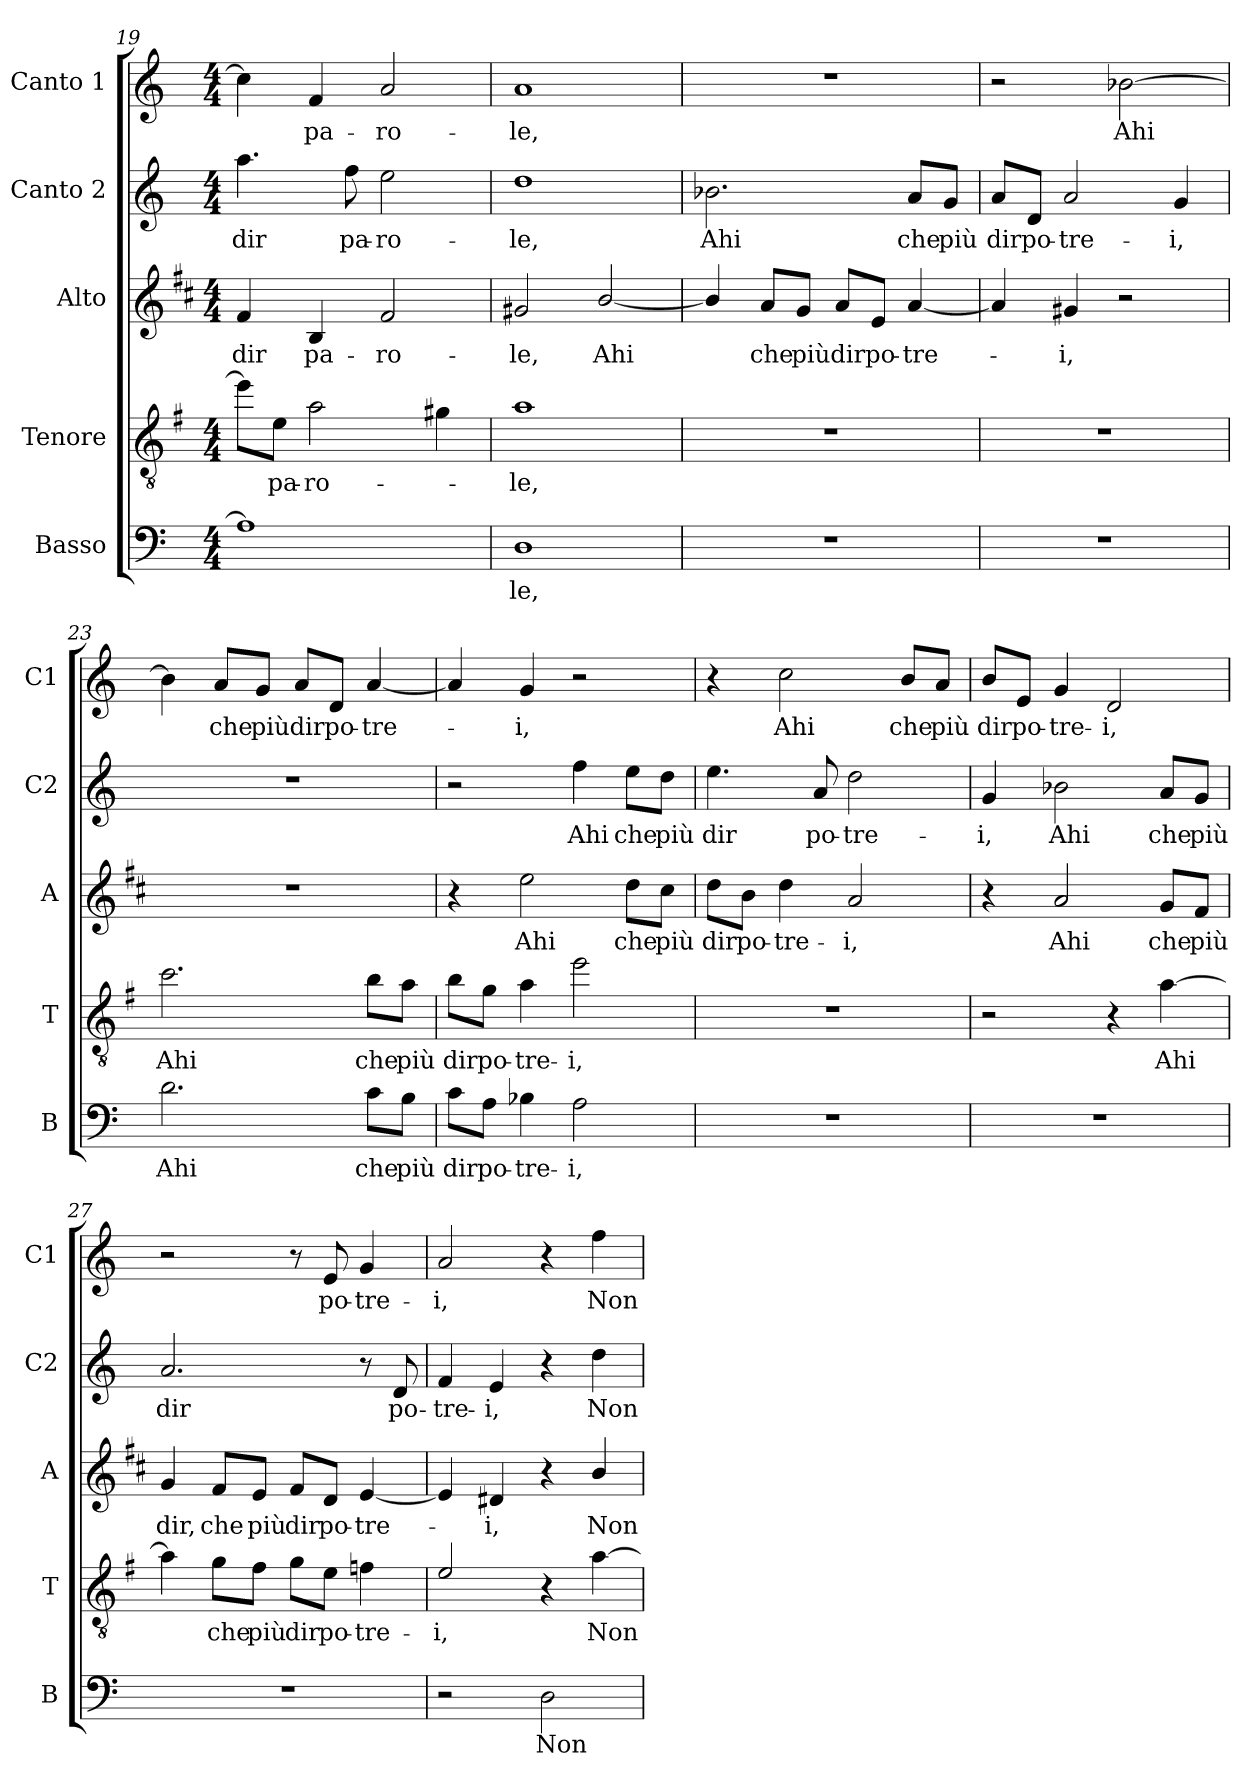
**kern	**text	**kern	**text	**kern	**text	**kern	**text	**kern	**text
*part5	*part5	*part4	*part4	*part3	*part3	*part2	*part2	*part1	*part1
*staff5	*staff5	*staff4	*staff4	*staff3	*staff3	*staff2	*staff2	*staff1	*staff1
*I"Basso	*	*I"Tenore	*	*I"Alto	*	*I"Canto 2	*	*I"Canto 1	*
*I'B	*	*I'T	*	*I'A	*	*I'C2	*	*I'C1	*
!!LO:LB:g=z
*clefF4	*	*clefGv2	*	*clefG2	*	*clefG2	*	*clefG2	*
*	*	*ITrd4c7	*	*ITrd1c2	*	*	*	*	*
*k[]	*	*k[]	*	*k[]	*	*k[]	*	*k[]	*
*C:	*	*C:	*	*C:	*	*C:	*	*C:	*
*M4/4	*	*M4/4	*	*M4/4	*	*M4/4	*	*M4/4	*
=19	=19	=19	=19	=19	=19	=19	=19	=19	=19
!	!	!	!	!	!LO:LY:b	!	!LO:LY:b	!	!
1A]	.	8a\L]	.	4e/	-dir	4.aa\	-dir	4cc\]	.
!	!	!	!LO:LY:b	!	!	!	!	!	!
.	.	8A\J	pa-	.	.	.	.	.	.
!	!	!	!LO:LY:b	!	!LO:LY:b	!	!	!	!LO:LY:b
.	.	2d\	-ro-	4A/	pa-	.	.	4f/	pa-
!	!	!	!	!	!	!	!LO:LY:b	!	!
.	.	.	.	.	.	8ff\	pa-	.	.
!	!	!	!	!	!LO:LY:b	!	!LO:LY:b	!	!LO:LY:b
.	.	.	.	2e/	-ro-	2ee\	-ro-	2a/	-ro-
.	.	4c#X\	.	.	.	.	.	.	.
=20	=20	=20	=20	=20	=20	=20	=20	=20	=20
!	!LO:LY:b	!	!LO:LY:b	!	!LO:LY:b	!	!LO:LY:b	!	!LO:LY:b
1D	-le,	1d	-le,	2f#X/	-le,	1dd	-le,	1a	-le,
!	!	!	!	!	!LO:LY:b	!	!	!	!
.	.	.	.	[2a/	Ahi	.	.	.	.
=21	=21	=21	=21	=21	=21	=21	=21	=21	=21
!	!	!	!	!	!	!	!LO:LY:b	!	!
1r	.	1r	.	4a/]	.	2.b-X\	Ahi	1r	.
!	!	!	!	!	!LO:LY:b	!	!	!	!
.	.	.	.	8g/L	che	.	.	.	.
!	!	!	!	!	!LO:LY:b	!	!	!	!
.	.	.	.	8f/J	più	.	.	.	.
!	!	!	!	!	!LO:LY:b	!	!	!	!
.	.	.	.	8g/L	dir	.	.	.	.
!	!	!	!	!	!LO:LY:b	!	!	!	!
.	.	.	.	8d/J	po-	.	.	.	.
!	!	!	!	!	!LO:LY:b	!	!LO:LY:b	!	!
.	.	.	.	[4g/	-tre-	8a/L	che	.	.
!	!	!	!	!	!	!	!LO:LY:b	!	!
.	.	.	.	.	.	8g/J	più	.	.
=22	=22	=22	=22	=22	=22	=22	=22	=22	=22
!	!	!	!	!	!	!	!LO:LY:b	!	!
1r	.	1r	.	4g/]	.	8a/L	dir	2r	.
!	!	!	!	!	!	!	!LO:LY:b	!	!
.	.	.	.	.	.	8d/J	po-	.	.
!	!	!	!	!	!LO:LY:b	!	!LO:LY:b	!	!
.	.	.	.	4f#X/	-i,	2a/	-tre-	.	.
!	!	!	!	!	!	!	!	!	!LO:LY:b
.	.	.	.	2r	.	.	.	[2b-X\	Ahi
!	!	!	!	!	!	!	!LO:LY:b	!	!
.	.	.	.	.	.	4g/	-i,	.	.
=23	=23	=23	=23	=23	=23	=23	=23	=23	=23
!	!LO:LY:b	!	!LO:LY:b	!	!	!	!	!	!
2.d\	Ahi	2.f\	Ahi	1r	.	1r	.	4b-\]	.
!	!	!	!	!	!	!	!	!	!LO:LY:b
.	.	.	.	.	.	.	.	8a/L	che
!	!	!	!	!	!	!	!	!	!LO:LY:b
.	.	.	.	.	.	.	.	8g/J	più
!	!	!	!	!	!	!	!	!	!LO:LY:b
.	.	.	.	.	.	.	.	8a/L	dir
!	!	!	!	!	!	!	!	!	!LO:LY:b
.	.	.	.	.	.	.	.	8d/J	po-
!	!LO:LY:b	!	!LO:LY:b	!	!	!	!	!	!LO:LY:b
8c\L	che	8e\L	che	.	.	.	.	[4a/	-tre-
!	!LO:LY:b	!	!LO:LY:b	!	!	!	!	!	!
8B\J	più	8d\J	più	.	.	.	.	.	.
!!LO:PB:g=z
=24	=24	=24	=24	=24	=24	=24	=24	=24	=24
!	!LO:LY:b	!	!LO:LY:b	!	!	!	!	!	!
8c\L	dir	8e\L	dir	4r	.	2r	.	4a/]	.
!	!LO:LY:b	!	!LO:LY:b	!	!	!	!	!	!
8A\J	po-	8c\J	po-	.	.	.	.	.	.
!	!LO:LY:b	!	!LO:LY:b	!	!LO:LY:b	!	!	!	!LO:LY:b
4B-X\	-tre-	4d\	-tre-	2dd\	Ahi	.	.	4g/	-i,
!	!LO:LY:b	!	!LO:LY:b	!	!	!	!LO:LY:b	!	!
2A\	-i,	2a\	-i,	.	.	4ff\	Ahi	2r	.
!	!	!	!	!	!LO:LY:b	!	!LO:LY:b	!	!
.	.	.	.	8cc\L	che	8ee\L	che	.	.
!	!	!	!	!	!LO:LY:b	!	!LO:LY:b	!	!
.	.	.	.	8b\J	più	8dd\J	più	.	.
=25	=25	=25	=25	=25	=25	=25	=25	=25	=25
!	!	!	!	!	!LO:LY:b	!	!LO:LY:b	!	!
1r	.	1r	.	8cc\L	dir	4.ee\	dir	4r	.
!	!	!	!	!	!LO:LY:b	!	!	!	!
.	.	.	.	8a\J	po-	.	.	.	.
!	!	!	!	!	!LO:LY:b	!	!	!	!LO:LY:b
.	.	.	.	4cc\	-tre-	.	.	2cc\	Ahi
!	!	!	!	!	!	!	!LO:LY:b	!	!
.	.	.	.	.	.	8a/	po-	.	.
!	!	!	!	!	!LO:LY:b	!	!LO:LY:b	!	!
.	.	.	.	2g/	-i,	2dd\	-tre-	.	.
!	!	!	!	!	!	!	!	!	!LO:LY:b
.	.	.	.	.	.	.	.	8b/L	che
!	!	!	!	!	!	!	!	!	!LO:LY:b
.	.	.	.	.	.	.	.	8a/J	più
=26	=26	=26	=26	=26	=26	=26	=26	=26	=26
!	!	!	!	!	!	!	!LO:LY:b	!	!LO:LY:b
1r	.	2r	.	4r	.	4g/	-i,	8b/L	dir
!	!	!	!	!	!	!	!	!	!LO:LY:b
.	.	.	.	.	.	.	.	8e/J	po-
!	!	!	!	!	!LO:LY:b	!	!LO:LY:b	!	!LO:LY:b
.	.	.	.	2g/	Ahi	2b-X\	Ahi	4g/	-tre-
!	!	!	!	!	!	!	!	!	!LO:LY:b
.	.	4r	.	.	.	.	.	2d/	-i,
!	!	!	!LO:LY:b	!	!LO:LY:b	!	!LO:LY:b	!	!
.	.	[4d\	Ahi	8f/L	che	8a/L	che	.	.
!	!	!	!	!	!LO:LY:b	!	!LO:LY:b	!	!
.	.	.	.	8e/J	più	8g/J	più	.	.
=27	=27	=27	=27	=27	=27	=27	=27	=27	=27
!	!	!	!	!	!LO:LY:b	!	!LO:LY:b	!	!
1r	.	4d\]	.	4f/	dir,	2.a/	dir	2r	.
!	!	!	!LO:LY:b	!	!LO:LY:b	!	!	!	!
.	.	8c\L	che	8e/L	che	.	.	.	.
!	!	!	!LO:LY:b	!	!LO:LY:b	!	!	!	!
.	.	8B\J	più	8d/J	più	.	.	.	.
!	!	!	!LO:LY:b	!	!LO:LY:b	!	!	!	!
.	.	8c\L	dir	8e/L	dir	.	.	8r	.
!	!	!	!LO:LY:b	!	!LO:LY:b	!	!	!	!LO:LY:b
.	.	8A\J	po-	8c/J	po-	.	.	8e/	po-
!	!	!	!LO:LY:b	!	!LO:LY:b	!	!	!	!LO:LY:b
.	.	4B-X\	-tre-	[4d/	-tre-	8r	.	4g/	-tre-
!	!	!	!	!	!	!	!LO:LY:b	!	!
.	.	.	.	.	.	8d/	po-	.	.
=28	=28	=28	=28	=28	=28	=28	=28	=28	=28
!	!	!	!LO:LY:b	!	!	!	!LO:LY:b	!	!LO:LY:b
2r	.	2A/	-i,	4d/]	.	4f/	-tre-	2a/	-i,
!	!	!	!	!	!LO:LY:b	!	!LO:LY:b	!	!
.	.	.	.	4c#X/	-i,	4e/	-i,	.	.
!	!LO:LY:b	!	!	!	!	!	!	!	!
2D\	Non	4r	.	4r	.	4r	.	4r	.
!	!	!	!LO:LY:b	!	!LO:LY:b	!	!LO:LY:b	!	!LO:LY:b
.	.	[4d\	Non	4a/	Non	4dd\	Non	4ff\	Non
=	=	=	=	=	=	=	=	=	=
*-	*-	*-	*-	*-	*-	*-	*-	*-	*-
